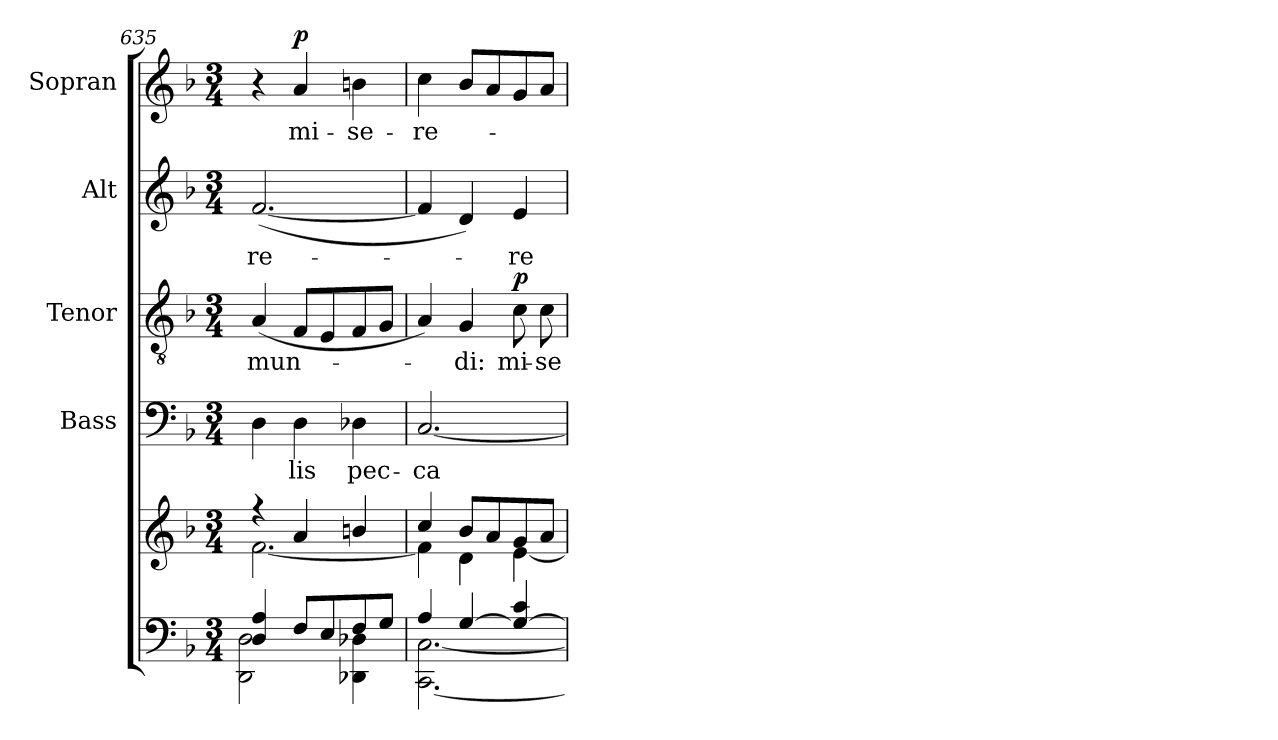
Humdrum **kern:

**kern	**kern	**kern	**text	**kern	**text	**dynam	**kern	**text	**kern	**text	**dynam
*part5	*part5	*part4	*part4	*part3	*part3	*part3	*part2	*part2	*part1	*part1	*part1
*staff6	*staff5	*staff4	*staff4	*staff3	*staff3	*staff3	*staff2	*staff2	*staff1	*staff1	*staff1
*	*	*I"Bass	*	*I"Tenor	*	*	*I"Alt	*	*I"Sopran	*	*
*	*	*I'B.	*	*I'T.	*	*	*I'A.	*	*I'S.	*	*
*clefF4	*clefG2	*clefF4	*	*clefGv2	*	*	*clefG2	*	*clefG2	*	*
*k[b-]	*k[b-]	*k[b-]	*	*k[b-]	*	*	*k[b-]	*	*k[b-]	*	*
*F:	*F:	*F:	*	*F:	*	*	*F:	*	*F:	*	*
*M3/4	*M3/4	*M3/4	*	*M3/4	*	*	*M3/4	*	*M3/4	*	*
=635	=635	=635	=635	=635	=635	=635	=635	=635	=635	=635	=635
*^	*^	*	*	*	*	*	*	*	*	*	*
!	!	!	!	!	!	!	!LO:LY:b	!	!	!LO:LY:b	!	!	!
4D/ 4A/	2DD\ 2D\	4ree	[<2.f\	4D\	.	(<4A/	mun-	.	(<[2.f/	-re-	4r	.	.
!	!	!	!	!	!LO:LY:b	!	!	!	!	!	!	!LO:LY:b	!LO:DY:a
8F/L	.	4a/	.	4D\	-lis	8F/L	.	.	.	.	4a/	mi-	p
8E/	.	.	.	.	.	8E/	.	.	.	.	.	.	.
!	!	!	!	!	!LO:LY:b	!	!	!	!	!	!	!LO:LY:b	!
8F/	4DD-X\ 4D-X\	4bn/	.	4D-X\	pec-	8F/	.	.	.	.	4bn\	-se-	.
8G/J	.	.	.	.	.	8G/J	.	.	.	.	.	.	.
=636	=636	=636	=636	=636	=636	=636	=636	=636	=636	=636	=636	=636	=636
!	!	!	!	!	!LO:LY:b	!	!	!	!	!	!	!LO:LY:b	!
4A/	[<2.CC\ [<2.C\	4cc/	4f\]	[2.C/	-ca-	4A/)	.	.	4f/]	.	4cc\	-re-	.
!	!	!	!	!	!	!	!LO:LY:b	!	!	!	!	!	!
[>4G/	.	8b-/L	4d\	.	.	4G/	-di:	.	4d/)	.	8b-/L	.	.
.	.	8a/	.	.	.	.	.	.	.	.	8a/	.	.
!	!	!	!	!	!	!	!LO:LY:b	!LO:DY:a	!	!LO:LY:b	!	!	!
4G/_ 4c/	.	8g/	[<4e\	.	.	8c\	mi-	p	4e/	-re	8g/	.	.
!	!	!	!	!	!	!	!LO:LY:b	!	!	!	!	!	!
.	.	8a/J	.	.	.	8c\	-se-	.	.	.	8a/J	.	.
*v	*v	*	*	*	*	*	*	*	*	*	*	*	*
*	*v	*v	*	*	*	*	*	*	*	*	*	*
=	=	=	=	=	=	=	=	=	=	=	=
*-	*-	*-	*-	*-	*-	*-	*-	*-	*-	*-	*-
